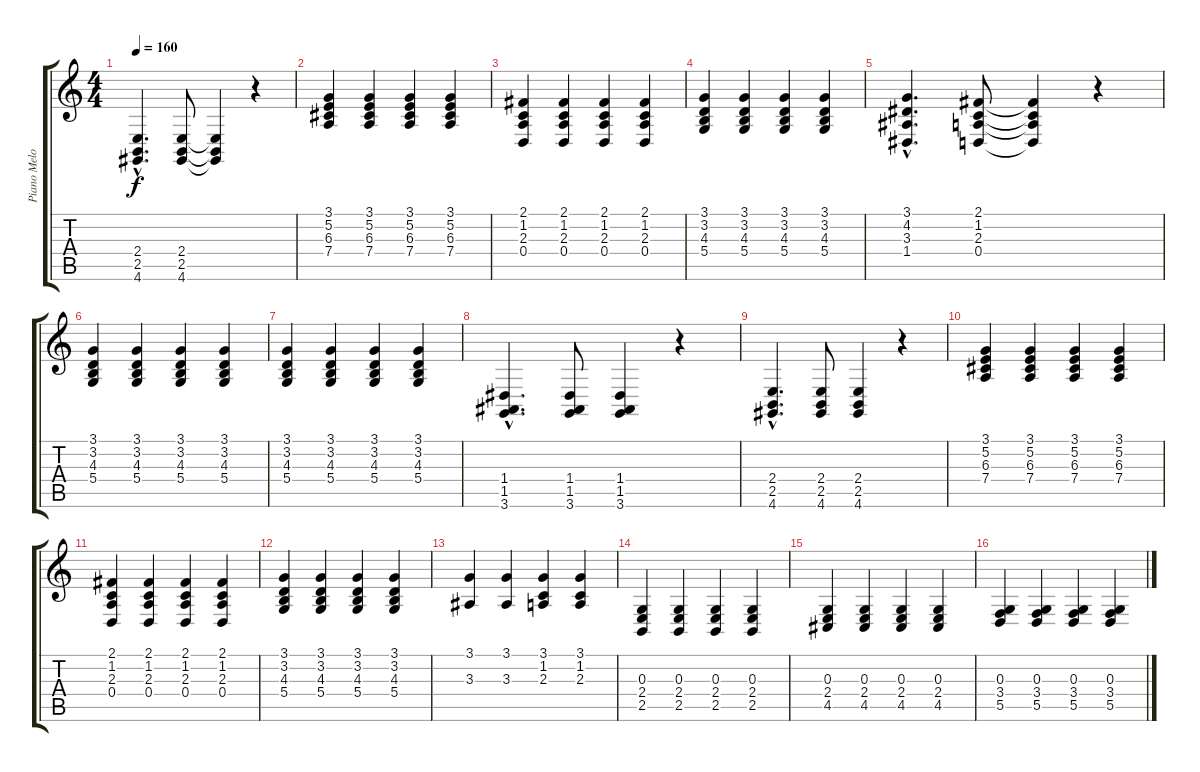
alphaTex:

\track ("Piano Melody" "Piano Melo") {instrument acousticgrandpiano}
\staff {score tabs}
\tuning (E4 B3 G3 D3 A2 E2) {hide}
\ts (4 4)
\tempo 160
\clef g2
\ks c
(2.4{hac} 2.5{hac} 4.6{hac}).4{d dy f} (2.4 2.5 4.6).8 (2.4{t} 2.5{t} 4.6{t}).4 r.4 |
(3.1 5.2 6.3 7.4).4 (3.1 5.2 6.3 7.4).4 (3.1 5.2 6.3 7.4).4 (3.1 5.2 6.3 7.4).4 |
(2.1 1.2 2.3 0.4).4 (2.1 1.2 2.3 0.4).4 (2.1 1.2 2.3 0.4).4 (2.1 1.2 2.3 0.4).4 |
(3.1 3.2 4.3 5.4).4 (3.1 3.2 4.3 5.4).4 (3.1 3.2 4.3 5.4).4 (3.1 3.2 4.3 5.4).4 |
(3.1{hac} 4.2{hac} 3.3{hac} 1.4{hac}).4{d} (2.1 1.2 2.3 0.4).8 (2.1{t} 1.2{t} 2.3{t} 0.4{t}).4 r.4 |
(3.1 3.2 4.3 5.4).4 (3.1 3.2 4.3 5.4).4 (3.1 3.2 4.3 5.4).4 (3.1 3.2 4.3 5.4).4 |
(3.1 3.2 4.3 5.4).4 (3.1 3.2 4.3 5.4).4 (3.1 3.2 4.3 5.4).4 (3.1 3.2 4.3 5.4).4 |
(1.4{hac} 1.5{hac} 3.6{hac}).4{d} (1.4 1.5 3.6).8 (1.4 1.5 3.6).4 r.4 |
(2.4{hac} 2.5{hac} 4.6{hac}).4{d} (2.4 2.5 4.6).8 (2.4 2.5 4.6).4 r.4 |
(3.1 5.2 6.3 7.4).4 (3.1 5.2 6.3 7.4).4 (3.1 5.2 6.3 7.4).4 (3.1 5.2 6.3 7.4).4 |
(2.1 1.2 2.3 0.4).4 (2.1 1.2 2.3 0.4).4 (2.1 1.2 2.3 0.4).4 (2.1 1.2 2.3 0.4).4 |
(3.1 3.2 4.3 5.4).4 (3.1 3.2 4.3 5.4).4 (3.1 3.2 4.3 5.4).4 (3.1 3.2 4.3 5.4).4 |
(3.1 3.3).4 (3.1 3.3).4 (3.1 1.2 2.3).4 (3.1 1.2 2.3).4 |
(0.3 2.4 2.5).4 (0.3 2.4 2.5).4 (0.3 2.4 2.5).4 (0.3 2.4 2.5).4 |
(0.3 2.4 4.5).4 (0.3 2.4 4.5).4 (0.3 2.4 4.5).4 (0.3 2.4 4.5).4 |
(0.3 3.4 5.5).4 (0.3 3.4 5.5).4 (0.3 3.4 5.5).4 (0.3 3.4 5.5).4
